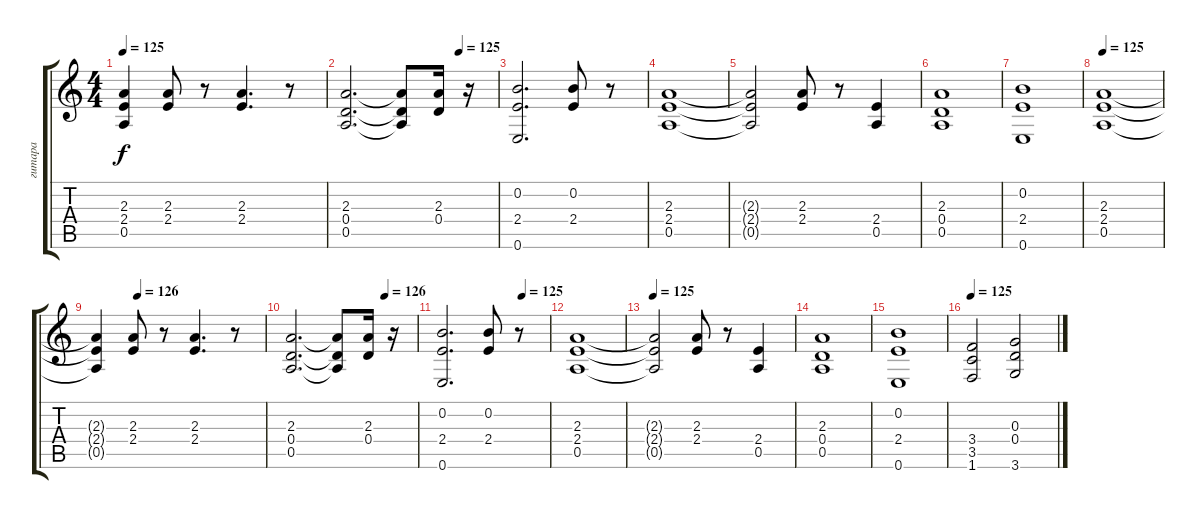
\track ("гитара" "гитара") {instrument distortionguitar}
\staff {score tabs}
\tuning (E4 B3 G3 D3 A2 E2) {hide}
\ts (4 4)
\tempo 125
\clef g2
\ks c
(2.3{t} 2.4{t} 0.5{t}).4{dy f} (2.3 2.4).8 r.8 (2.3 2.4).4{d} r.8 |
\tempo (125 0.75)
(2.3 0.4 0.5).2{d} (2.3{t} 0.4{t} 0.5{t}).8 (2.3 0.4).16 r.16 |
(0.2 2.4 0.6).2{d} (0.2 2.4).8 r.8 |
(2.3 2.4 0.5).1 |
(2.3{t} 2.4{t} 0.5{t}).2 (2.3 2.4).8 r.8 (2.4 0.5).4 |
(2.3 0.4 0.5).1 |
(0.2 2.4 0.6).1 |
\tempo 125
(2.3 2.4 0.5).1 |
\tempo (126 0.25)
(2.3{t} 2.4{t} 0.5{t}).4 (2.3 2.4).8 r.8 (2.3 2.4).4{d} r.8 |
\tempo (126 0.75)
(2.3 0.4 0.5).2{d} (2.3{t} 0.4{t} 0.5{t}).8 (2.3 0.4).16 r.16 |
\tempo (125 0.75)
(0.2 2.4 0.6).2{d} (0.2 2.4).8 r.8 |
(2.3 2.4 0.5).1 |
\tempo 125
(2.3{t} 2.4{t} 0.5{t}).2 (2.3 2.4).8 r.8 (2.4 0.5).4 |
(2.3 0.4 0.5).1 |
(0.2 2.4 0.6).1 |
\tempo 125
(3.4 3.5 1.6).2 (0.3 0.4 3.6).2
